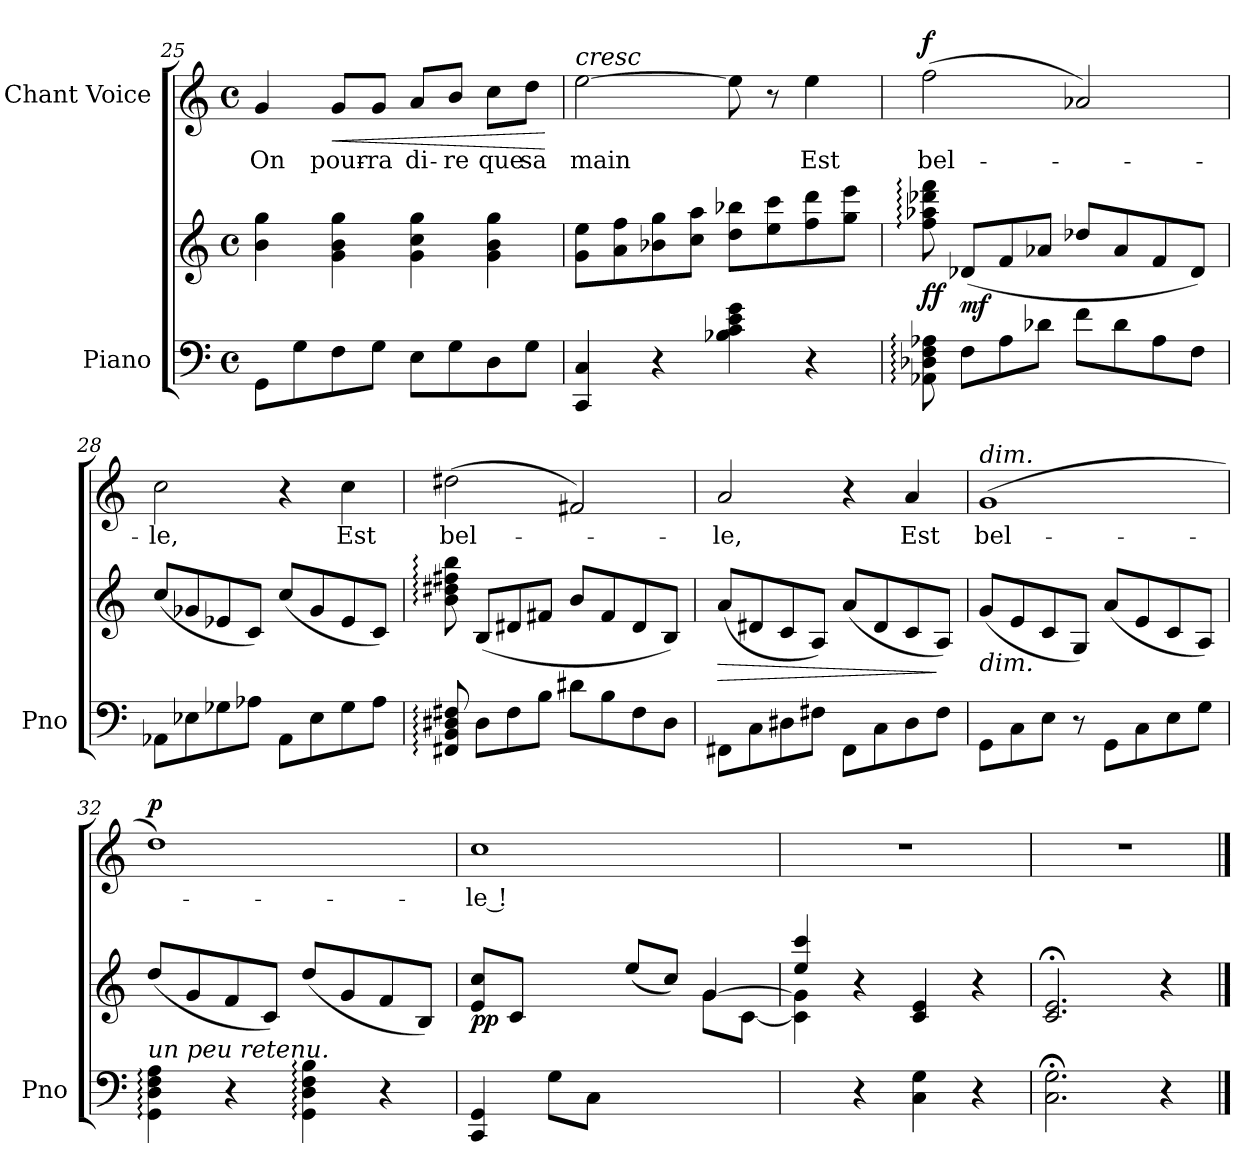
**kern	**kern	**dynam	**kern	**text	**dynam
*part2	*part2	*part2	*part1	*part1	*part1
*staff3	*staff2	*staff2/3	*staff1	*staff1	*staff1
*I"Piano	*	*	*I"Chant Voice	*	*
*I'Pno	*	*	*	*	*
*clefF4	*clefG2	*	*clefG2	*	*
*k[]	*k[]	*	*k[]	*	*
*M4/4	*M4/4	*	*M4/4	*	*
*met(c)	*met(c)	*	*met(c)	*	*
=25	=25	=25	=25	=25	=25
!	!	!	!	!LO:LY:b	!
8GG\L	4b\ 4gg\	.	4g/	On	.
8G\	.	.	.	.	.
!	!	!	!	!LO:LY:b	!LO:HP:b
8F\	4g\ 4b\ 4gg\	.	8g/L	pour-	<
!	!	!	!	!LO:LY:b	!
8G\J	.	.	8g/J	-ra	.
!	!	!	!	!LO:LY:b	!
8E\L	4g\ 4cc\ 4gg\	.	8a/L	di-	.
!	!	!	!	!LO:LY:b	!
8G\	.	.	8b/J	-re	.
!	!	!	!	!LO:LY:b	!
8D\	4g\ 4b\ 4gg\	.	8cc\L	que	.
!	!	!	!	!LO:LY:b	!
8G\J	.	.	8dd\J	sa	.
.	.	.	.	.	[
!!LO:LB:g=z
=26	=26	=26	=26	=26	=26
!	!	!	!LO:TX:a:i:t=cresc	!	!
!	!	!	!	!LO:LY:b	!
4CC/ 4C/	8g\ 8ee\L	.	[2ee\	-main	.
.	8a\ 8ff\	.	.	.	.
4r	8b-X\ 8gg\	.	.	.	.
.	8cc\ 8aa\J	.	.	.	.
4B-X\ 4c\ 4e\ 4g\	8dd\ 8bb-X\L	.	8ee\]	.	.
.	8ee\ 8ccc\	.	8r	.	.
!	!	!	!	!LO:LY:b	!
4r	8ff\ 8ddd\	.	4ee\	Est	.
.	8gg\ 8eee\J	.	.	.	.
=27	=27	=27	=27	=27	=27
!	!	!LO:DY:b	!	!LO:LY:b	!LO:DY:a
8AA-X\: 8D-X\: 8F\: 8A-X\:	8ff\: 8aa-X\: 8ddd-X\: 8fff\:	ff	(>2ff\	bel-	f
!	!	!LO:DY:b	!	!	!
8F\L	(<8d-X/L	mf	.	.	.
8A-\	8f/	.	.	.	.
8d-X\J	8a-X/J	.	.	.	.
8f\L	8dd-X/L	.	2a-X/)	.	.
8d-\	8a-/	.	.	.	.
8A-\	8f/	.	.	.	.
8F\J	8d-/J)	.	.	.	.
=28	=28	=28	=28	=28	=28
!	!	!	!	!LO:LY:b	!
8AA-X\L	(<8cc/L	.	2cc\	-le,	.
8E-X\	8g-X/	.	.	.	.
8G-X\	8e-X/	.	.	.	.
8A-X\J	8c/J)	.	.	.	.
8AA-\L	(<8cc/L	.	4r	.	.
8E-\	8g-/	.	.	.	.
!	!	!	!	!LO:LY:b	!
8G-\	8e-/	.	4cc\	Est	.
8A-\J	8c/J)	.	.	.	.
=29	=29	=29	=29	=29	=29
!	!	!	!	!LO:LY:b	!
8FF#X/: 8BB/: 8D#X/: 8F#X/:	8b\: 8dd#X\: 8ff#X\: 8bb\:	.	(>2dd#X\	bel-	.
8D#\L	(<8B/L	.	.	.	.
8F#\	8d#X/	.	.	.	.
8B\J	8f#X/J	.	.	.	.
8d#X\L	8b/L	.	2f#X/)	.	.
8B\	8f#/	.	.	.	.
8F#\	8d#/	.	.	.	.
8D#\J	8B/J)	.	.	.	.
!!LO:LB:g=z
=30	=30	=30	=30	=30	=30
!	!	!LO:HP:b	!	!LO:LY:b	!
8FF#X\L	(<8a/L	>	2a/	-le,	.
8C\	8d#X/	.	.	.	.
8D#X\	8c/	.	.	.	.
8F#X\J	8A/J)	.	.	.	.
8FF#\L	(<8a/L	.	4r	.	.
8C\	8d#/	.	.	.	.
!	!	!	!	!LO:LY:b	!
8D#\	8c/	.	4a/	Est	.
8F#\J	8A/J)	]	.	.	.
=31	=31	=31	=31	=31	=31
!	!	!	!LO:TX:a:i:t=dim.	!	!
!	!LO:TX:b:i:t=dim.	!	!	!	!
!	!	!	!	!LO:LY:b	!
8GG\L	(<8g/L	.	(>1g	bel-	.
8C\	8e/	.	.	.	.
8E\J	8c/	.	.	.	.
8r	8G/J)	.	.	.	.
8GG\L	(<8a/L	.	.	.	.
8C\	8e/	.	.	.	.
8E\	8c/	.	.	.	.
8G\J	8A/J)	.	.	.	.
=32	=32	=32	=32	=32	=32
*	*	*	*MM92	*	*
!LO:TX:a:i:t=un peu retenu.	!	!	!	!	!
!	!	!	!	!	!LO:DY:a
4GG\: 4D\: 4F\: 4A\:	(<8dd/L	.	1dd)	.	p
.	8g/	.	.	.	.
4r	8f/	.	.	.	.
.	8c/J)	.	.	.	.
4GG\: 4D\: 4F\: 4B\:	(<8dd/L	.	.	.	.
.	8g/	.	.	.	.
4r	8f/	.	.	.	.
.	8B/J)	.	.	.	.
=33	=33	=33	=33	=33	=33
*	*^	*	*	*	*
!	!	!	!LO:DY:b	!	!LO:LY:b	!
4CC/ 4GG/	(<8e/ 8cc/L	2.ryy	pp	1cc	le !	.
.	8c/J	.	.	.	.	.
8G\L	4ryy	.	.	.	.	.
8C\J)	.	.	.	.	.	.
2ryy	(<8ee/L	.	.	.	.	.
.	8cc/J)	.	.	.	.	.
.	[4g/	8g\L	.	.	.	.
.	.	[8c\J	.	.	.	.
=34	=34	=34	=34	=34	=34	=34
4ryy	4ee/ 4ccc/	4c\] 4g\]	.	1r	.	.
4r	4r	2.ryy	.	.	.	.
4C\ 4G\	4c/ 4e/	.	.	.	.	.
4r	4r	.	.	.	.	.
*	*v	*v	*	*	*	*
=35	=35	=35	=35	=35	=35
2.C\;< 2.G\;<	2.c/;< 2.e/;<	.	1r	.	.
4r	4r	.	.	.	.
==	==	==	==	==	==
*-	*-	*-	*-	*-	*-
